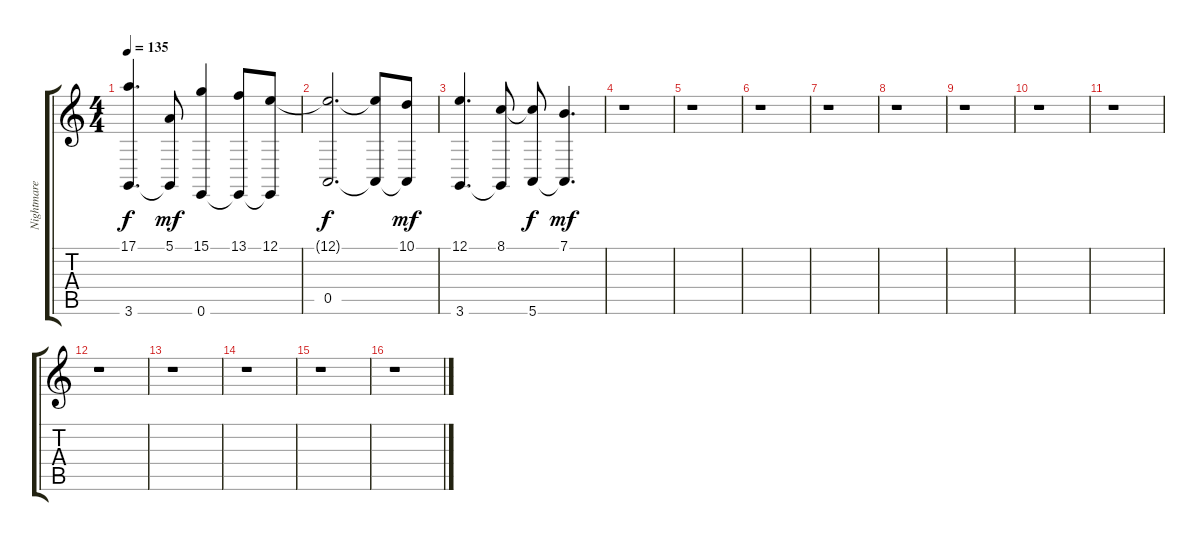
\track ("Nightmare Industrie Synthétiseur 1" "Nightmare ") {instrument honkytonkpiano}
\staff {score tabs}
\tuning (E4 B3 G3 D3 A2 E2) {hide}
\ts (4 4)
\tempo 135
\clef g2
\ks c
(17.1{t} 3.6).4{d dy f} (5.1 3.6{t}).8{dy mf} (15.1 0.6).4 (13.1 0.6{t}).8 (12.1 0.6{t}).8 |
(12.1{t} 0.5).2{d dy f} (12.1{t} 0.5{t}).8 (10.1 0.5{t}).8{dy mf} |
(12.1 3.6).4{d} (8.1 3.6{t}).8 (8.1{t} 5.6).8{dy f} (7.1 5.6{t}).4{d dy mf} |
r.1 |
r.1 |
r.1 |
r.1 |
r.1 |
r.1 |
r.1 |
r.1 |
r.1 |
r.1 |
r.1 |
r.1 |
r.1
